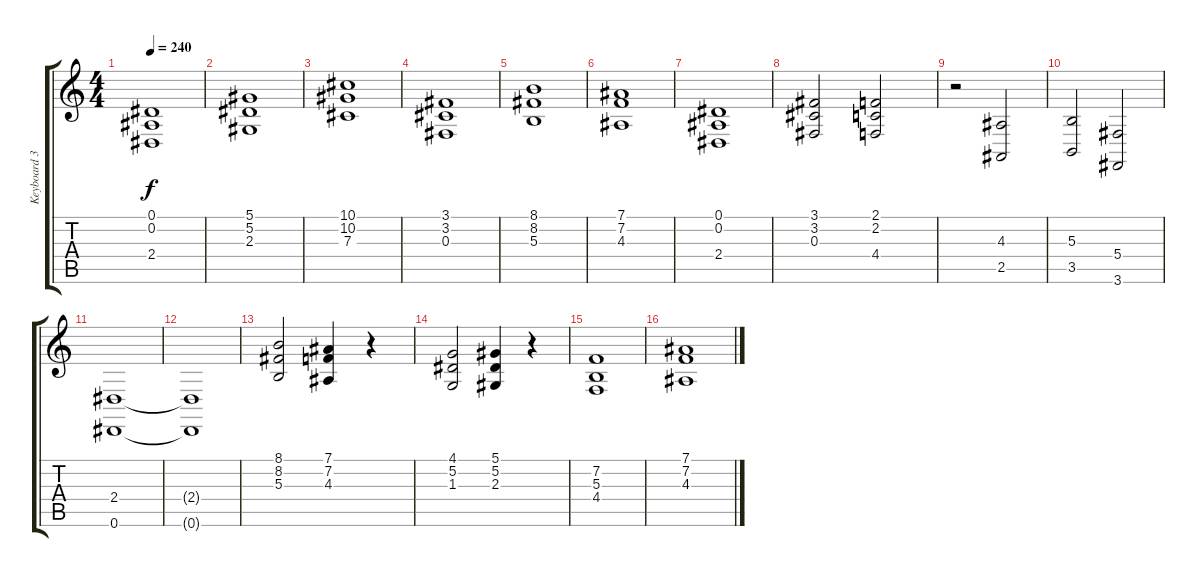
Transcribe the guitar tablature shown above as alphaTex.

\track ("Keyboard 3" "Keyboard 3") {instrument stringensemble1}
\staff {score tabs}
\tuning (Eb4 Bb3 Gb3 Db3 Ab2 Eb2) {hide}
\ts (4 4)
\tempo 240
\clef g2
\ks c
(0.1 0.2 2.4).1{dy f} |
(5.1 5.2 2.3).1 |
(10.1 10.2 7.3).1 |
(3.1 3.2 0.3).1 |
(8.1 8.2 5.3).1 |
(7.1 7.2 4.3).1 |
(0.1 0.2 2.4).1 |
(3.1 3.2 0.3).2 (2.1 2.2 4.4).2 |
r.2 (4.3 2.5).2 |
(5.3 3.5).2 (5.4 3.6).2 |
(2.4 0.6).1 |
(2.4{t} 0.6{t}).1 |
(8.1 8.2 5.3).2 (7.1 7.2 4.3).4 r.4 |
(4.1 5.2 1.3).2 (5.1 5.2 2.3).4 r.4 |
(7.2 5.3 4.4).1 |
(7.1 7.2 4.3).1
